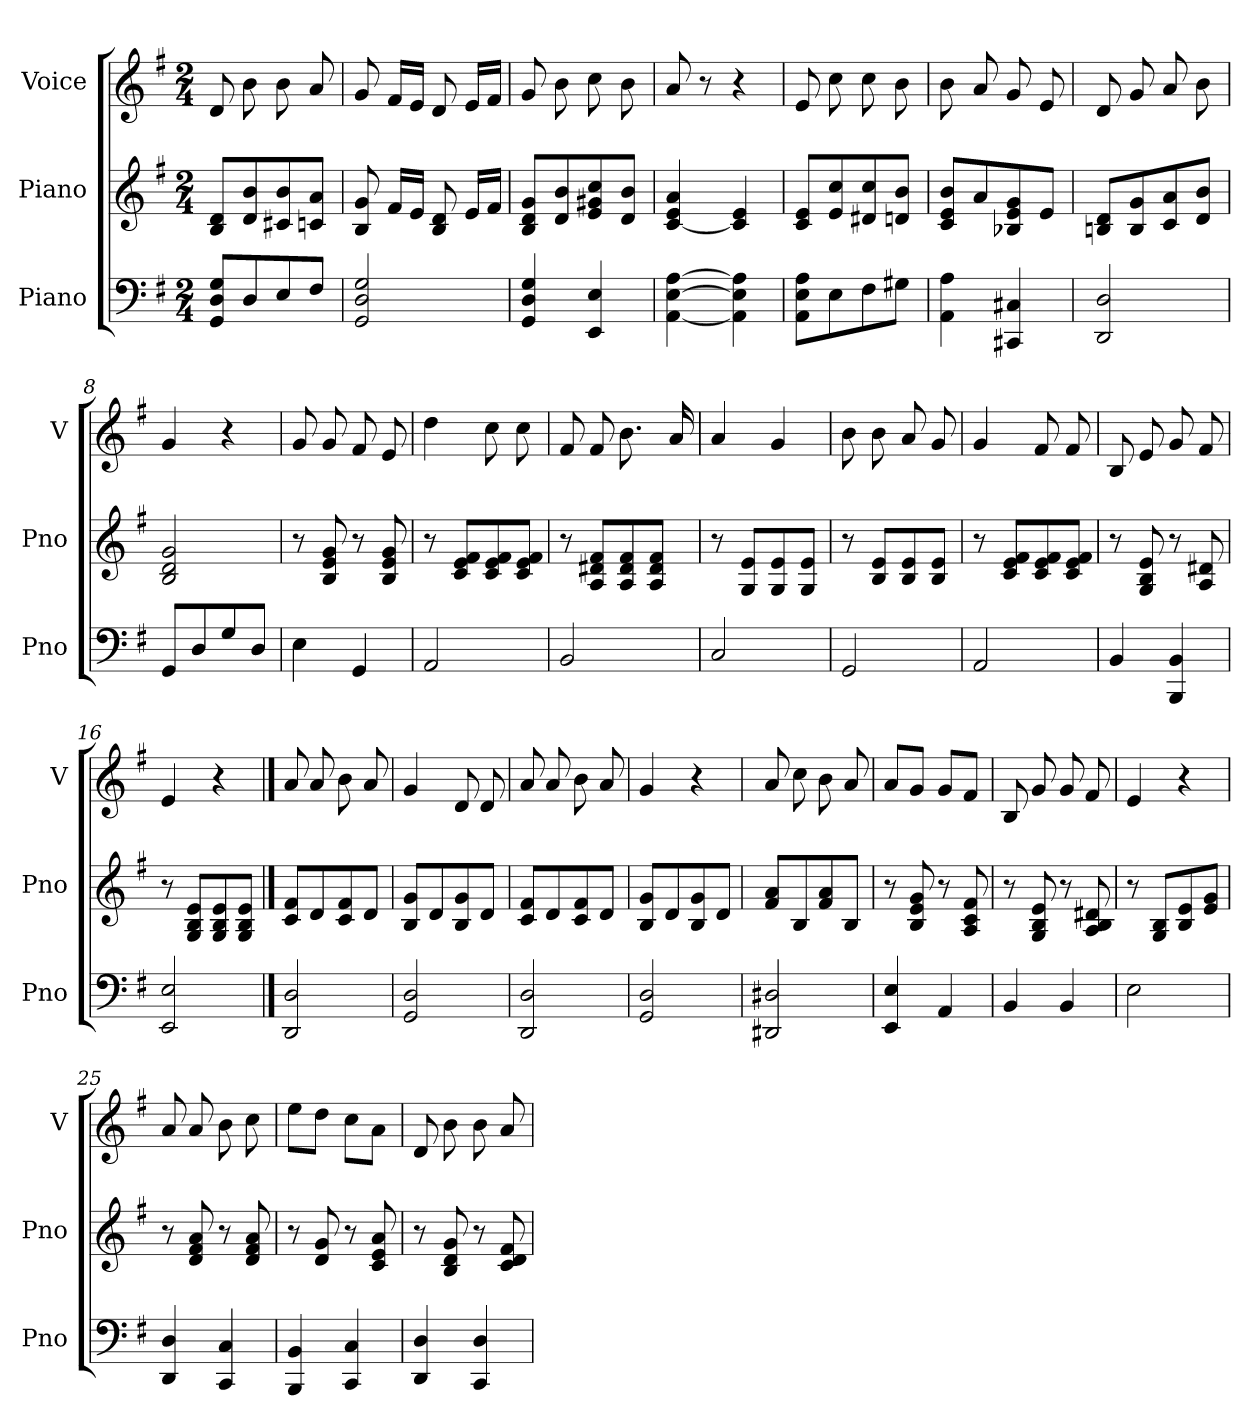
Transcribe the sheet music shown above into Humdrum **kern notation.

**kern	**kern	**kern
*part3	*part2	*part1
*staff3	*staff2	*staff1
*I"Piano	*I"Piano	*I"Voice
*I'Pno	*I'Pno	*I'V
*clefF4	*clefG2	*clefG2
*k[f#]	*k[f#]	*k[f#]
*M2/4	*M2/4	*M2/4
*MM116	*MM116	*MM116
=1	=1	=1
8GG/ 8D/ 8G/L	8B/ 8d/L	8d/
8D/	8d/ 8b/	8b\
8E/	8c#X/ 8b/	8b\
8F#/J	8cn/ 8a/J	8a/
=2	=2	=2
2GG/ 2D/ 2G/	8B/ 8g/	8g/
.	16f#/LL	16f#/LL
.	16e/JJ	16e/JJ
.	8B/ 8d/	8d/
.	16e/LL	16e/LL
.	16f#/JJ	16f#/JJ
=3	=3	=3
4GG/ 4D/ 4G/	8B/ 8d/ 8g/L	8g/
.	8d/ 8b/	8b\
4EE/ 4E/	8e/ 8g#X/ 8cc/	8cc\
.	8d/ 8b/J	8b\
=4	=4	=4
[4AA\ [4E\ [4A\	[4c/ 4e/ 4a/	8a/
.	.	8r
4AA\] 4E\] 4A\]	4c/] 4e/	4r
=5	=5	=5
8AA\ 8E\ 8A\L	8c/ 8e/L	8e/
8E\	8e/ 8cc/	8cc\
8F#\	8d#X/ 8cc/	8cc\
8G#X\J	8dn/ 8b/J	8b\
=6	=6	=6
4AA\ 4A\	8c/ 8e/ 8b/L	8b\
.	8a/	8a/
4CC#X/ 4C#X/	8B-X/ 8e/ 8g/	8g/
.	8e/J	8e/
!!LO:LB:g=z
=7	=7	=7
2DD/ 2D/	8Bn/ 8d/L	8d/
.	8B/ 8g/	8g/
.	8c/ 8a/	8a/
.	8d/ 8b/J	8b\
=8	=8	=8
8GG/L	2B/ 2d/ 2g/	4g/
8D/	.	.
8G/	.	4r
8D/J	.	.
=9!|	=9!|	=9!|
4E\	8r	8g/
.	8B/ 8e/ 8g/	8g/
4GG/	8r	8f#/
.	8B/ 8e/ 8g/	8e/
=10	=10	=10
2AA/	8r	4dd\
.	8c/ 8e/ 8f#/L	.
.	8c/ 8e/ 8f#/	8cc\
.	8c/ 8e/ 8f#/J	8cc\
=11	=11	=11
2BB/	8r	8f#/
.	8A/ 8d#X/ 8f#/L	8f#/
.	8A/ 8d#/ 8f#/	8.b\
.	8A/ 8d#/ 8f#/J	.
.	.	16a/
=12	=12	=12
2C/	8r	4a/
.	8G/ 8e/L	.
.	8G/ 8e/	4g/
.	8G/ 8e/J	.
=13	=13	=13
2GG/	8r	8b\
.	8B/ 8e/L	8b\
.	8B/ 8e/	8a/
.	8B/ 8e/J	8g/
!!LO:LB:g=z
=14	=14	=14
2AA/	8r	4g/
.	8c/ 8e/ 8f#/L	.
.	8c/ 8e/ 8f#/	8f#/
.	8c/ 8e/ 8f#/J	8f#/
=15	=15	=15
4BB/	8r	8B/
.	8G/ 8B/ 8e/	8e/
4BBB/ 4BB/	8r	8g/
.	8A/ 8d#X/	8f#/
=16	=16	=16
2EE/ 2E/	8r	4e/
.	8G/ 8B/ 8e/L	.
.	8G/ 8B/ 8e/	4r
.	8G/ 8B/ 8e/J	.
==17	==17	==17
2DD/ 2D/	8c/ 8f#/L	8a/
.	8d/	8a/
.	8c/ 8f#/	8b\
.	8d/J	8a/
=18	=18	=18
2GG/ 2D/	8B/ 8g/L	4g/
.	8d/	.
.	8B/ 8g/	8d/
.	8d/J	8d/
=19	=19	=19
2DD/ 2D/	8c/ 8f#/L	8a/
.	8d/	8a/
.	8c/ 8f#/	8b\
.	8d/J	8a/
=20	=20	=20
2GG/ 2D/	8B/ 8g/L	4g/
.	8d/	.
.	8B/ 8g/	4r
.	8d/J	.
!!LO:LB:g=z
=21	=21	=21
2DD#X/ 2D#X/	8f#/ 8a/L	8a/
.	8B/	8cc\
.	8f#/ 8a/	8b\
.	8B/J	8a/
=22	=22	=22
4EE/ 4E/	8r	8a/L
.	8B/ 8e/ 8g/	8g/J
4AA/	8r	8g/L
.	8A/ 8c/ 8f#/	8f#/J
=23	=23	=23
4BB/	8r	8B/
.	8G/ 8B/ 8e/	8g/
4BB/	8r	8g/
.	8A/ 8B/ 8d#X/	8f#/
=24	=24	=24
2E\	8r	4e/
.	8G/ 8B/L	.
.	8B/ 8e/	4r
.	8e/ 8g/J	.
=25	=25	=25
4DD/ 4D/	8r	8a/
.	8d/ 8f#/ 8a/	8a/
4CC/ 4C/	8r	8b\
.	8d/ 8f#/ 8a/	8cc\
=26	=26	=26
4BBB/ 4BB/	8r	8ee\L
.	8d/ 8g/	8dd\J
4CC/ 4C/	8r	8cc\L
.	8c/ 8e/ 8a/	8a\J
=27	=27	=27
4DD/ 4D/	8r	8d/
.	8B/ 8d/ 8g/	8b\
4CC/ 4D/	8r	8b\
.	8c/ 8d/ 8f#/	8a/
=	=	=
*-	*-	*-
